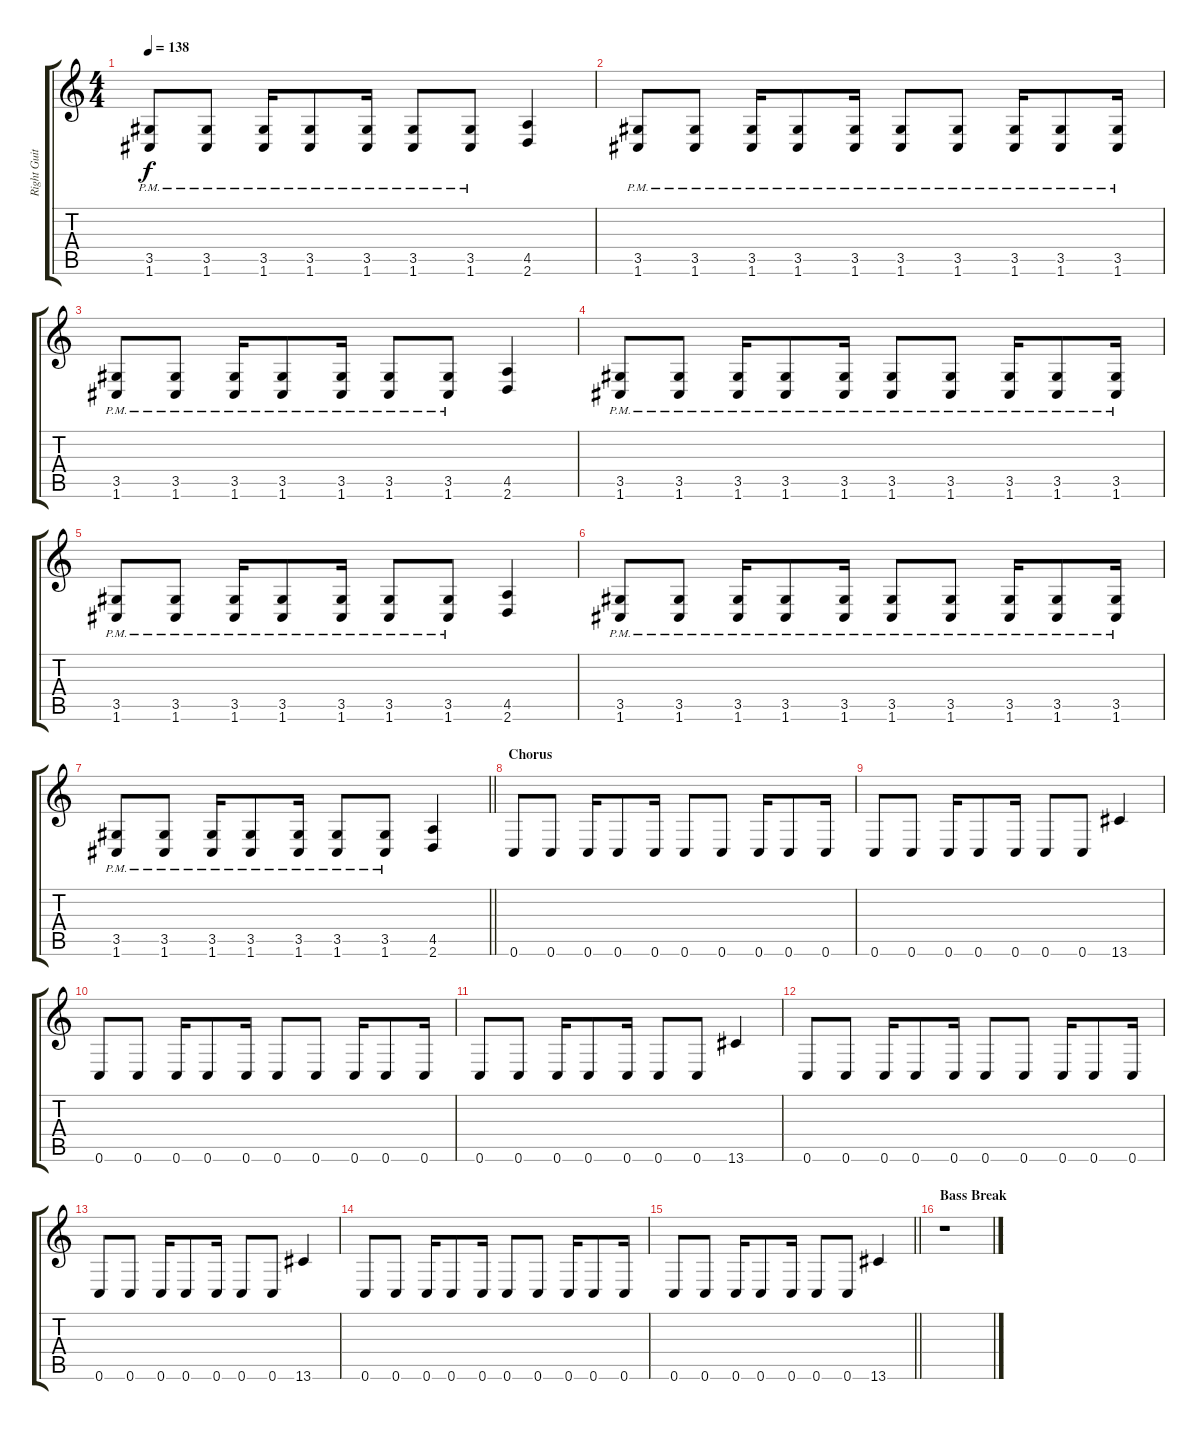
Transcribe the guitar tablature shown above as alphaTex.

\track ("Right Guitar" "Right Guit") {instrument distortionguitar}
\staff {score tabs}
\tuning (C4 G3 Eb3 Bb2 F2 C2) {hide}
\ts (4 4)
\tempo 138
\clef g2
\ks c
(3.5{pm} 1.6{pm}).8{dy f} (3.5{pm} 1.6{pm}).8 (3.5{pm} 1.6{pm}).16 (3.5{pm} 1.6{pm}).8 (3.5{pm} 1.6{pm}).16 (3.5{pm} 1.6{pm}).8 (3.5{pm} 1.6{pm}).8 (4.5 2.6).4 |
(3.5{pm} 1.6{pm}).8 (3.5{pm} 1.6{pm}).8 (3.5{pm} 1.6{pm}).16 (3.5{pm} 1.6{pm}).8 (3.5{pm} 1.6{pm}).16 (3.5{pm} 1.6{pm}).8 (3.5{pm} 1.6{pm}).8 (3.5{pm} 1.6{pm}).16 (3.5{pm} 1.6{pm}).8 (3.5{pm} 1.6{pm}).16 |
(3.5{pm} 1.6{pm}).8 (3.5{pm} 1.6{pm}).8 (3.5{pm} 1.6{pm}).16 (3.5{pm} 1.6{pm}).8 (3.5{pm} 1.6{pm}).16 (3.5{pm} 1.6{pm}).8 (3.5{pm} 1.6{pm}).8 (4.5 2.6).4 |
(3.5{pm} 1.6{pm}).8 (3.5{pm} 1.6{pm}).8 (3.5{pm} 1.6{pm}).16 (3.5{pm} 1.6{pm}).8 (3.5{pm} 1.6{pm}).16 (3.5{pm} 1.6{pm}).8 (3.5{pm} 1.6{pm}).8 (3.5{pm} 1.6{pm}).16 (3.5{pm} 1.6{pm}).8 (3.5{pm} 1.6{pm}).16 |
(3.5{pm} 1.6{pm}).8 (3.5{pm} 1.6{pm}).8 (3.5{pm} 1.6{pm}).16 (3.5{pm} 1.6{pm}).8 (3.5{pm} 1.6{pm}).16 (3.5{pm} 1.6{pm}).8 (3.5{pm} 1.6{pm}).8 (4.5 2.6).4 |
(3.5{pm} 1.6{pm}).8 (3.5{pm} 1.6{pm}).8 (3.5{pm} 1.6{pm}).16 (3.5{pm} 1.6{pm}).8 (3.5{pm} 1.6{pm}).16 (3.5{pm} 1.6{pm}).8 (3.5{pm} 1.6{pm}).8 (3.5{pm} 1.6{pm}).16 (3.5{pm} 1.6{pm}).8 (3.5{pm} 1.6{pm}).16 |
\barLineRight lightlight
(3.5{pm} 1.6{pm}).8 (3.5{pm} 1.6{pm}).8 (3.5{pm} 1.6{pm}).16 (3.5{pm} 1.6{pm}).8 (3.5{pm} 1.6{pm}).16 (3.5{pm} 1.6{pm}).8 (3.5{pm} 1.6{pm}).8 (4.5 2.6).4 |
\section ("" "Chorus")
0.6.8 0.6.8 0.6.16 0.6.8 0.6.16 0.6.8 0.6.8 0.6.16 0.6.8 0.6.16 |
0.6.8 0.6.8 0.6.16 0.6.8 0.6.16 0.6.8 0.6.8 13.6.4 |
0.6.8 0.6.8 0.6.16 0.6.8 0.6.16 0.6.8 0.6.8 0.6.16 0.6.8 0.6.16 |
0.6.8 0.6.8 0.6.16 0.6.8 0.6.16 0.6.8 0.6.8 13.6.4 |
0.6.8 0.6.8 0.6.16 0.6.8 0.6.16 0.6.8 0.6.8 0.6.16 0.6.8 0.6.16 |
0.6.8 0.6.8 0.6.16 0.6.8 0.6.16 0.6.8 0.6.8 13.6.4 |
0.6.8 0.6.8 0.6.16 0.6.8 0.6.16 0.6.8 0.6.8 0.6.16 0.6.8 0.6.16 |
\barLineRight lightlight
0.6.8 0.6.8 0.6.16 0.6.8 0.6.16 0.6.8 0.6.8 13.6.4 |
\section ("" "Bass Break")
r.1
